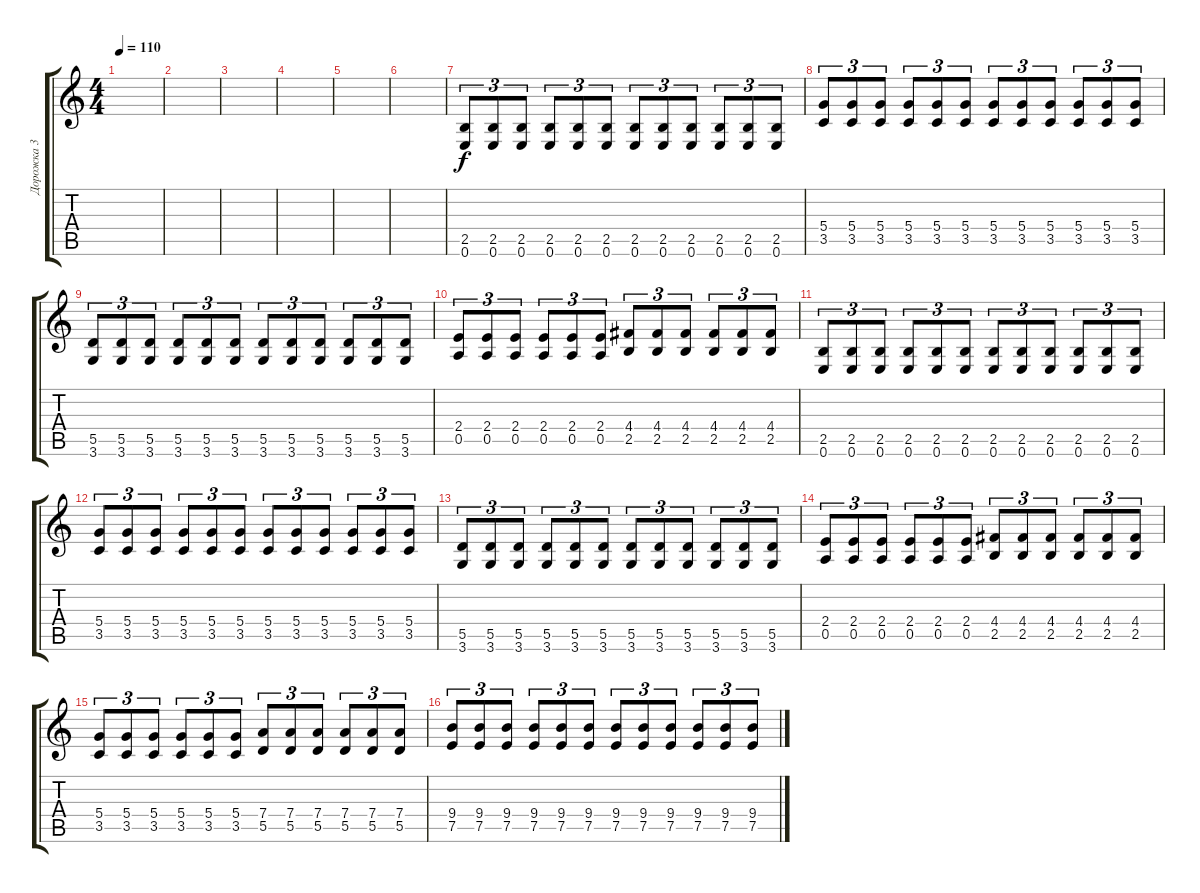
\track ("Дорожка 3" "Дорожка 3") {instrument electricguitarmuted}
\staff {score tabs}
\tuning (E4 B3 G3 D3 A2 E2) {hide}
\ts (4 4)
\tempo 110
\clef g2
\ks c
|
|
|
|
|
|
(2.5 0.6).8{tu (3 2) volume 14 instrument electricguitarmuted} (2.5 0.6).8{tu (3 2) instrument electricguitarmuted} (2.5 0.6).8{tu (3 2) instrument electricguitarmuted} (2.5 0.6).8{tu (3 2) instrument electricguitarmuted} (2.5 0.6).8{tu (3 2) instrument electricguitarmuted} (2.5 0.6).8{tu (3 2) instrument electricguitarmuted} (2.5 0.6).8{tu (3 2) instrument electricguitarmuted} (2.5 0.6).8{tu (3 2) instrument electricguitarmuted} (2.5 0.6).8{tu (3 2) instrument electricguitarmuted} (2.5 0.6).8{tu (3 2) instrument electricguitarmuted} (2.5 0.6).8{tu (3 2) instrument electricguitarmuted} (2.5 0.6).8{tu (3 2) instrument electricguitarmuted} |
(5.4 3.5).8{tu (3 2)} (5.4 3.5).8{tu (3 2)} (5.4 3.5).8{tu (3 2)} (5.4 3.5).8{tu (3 2)} (5.4 3.5).8{tu (3 2)} (5.4 3.5).8{tu (3 2)} (5.4 3.5).8{tu (3 2)} (5.4 3.5).8{tu (3 2)} (5.4 3.5).8{tu (3 2)} (5.4 3.5).8{tu (3 2)} (5.4 3.5).8{tu (3 2)} (5.4 3.5).8{tu (3 2)} |
(5.5 3.6).8{tu (3 2)} (5.5 3.6).8{tu (3 2)} (5.5 3.6).8{tu (3 2)} (5.5 3.6).8{tu (3 2)} (5.5 3.6).8{tu (3 2)} (5.5 3.6).8{tu (3 2)} (5.5 3.6).8{tu (3 2)} (5.5 3.6).8{tu (3 2)} (5.5 3.6).8{tu (3 2)} (5.5 3.6).8{tu (3 2)} (5.5 3.6).8{tu (3 2)} (5.5 3.6).8{tu (3 2)} |
(2.4 0.5).8{tu (3 2)} (2.4 0.5).8{tu (3 2)} (2.4 0.5).8{tu (3 2)} (2.4 0.5).8{tu (3 2)} (2.4 0.5).8{tu (3 2)} (2.4 0.5).8{tu (3 2)} (4.4 2.5).8{tu (3 2)} (4.4 2.5).8{tu (3 2)} (4.4 2.5).8{tu (3 2)} (4.4 2.5).8{tu (3 2)} (4.4 2.5).8{tu (3 2)} (4.4 2.5).8{tu (3 2)} |
(2.5 0.6).8{tu (3 2) volume 14 instrument electricguitarmuted} (2.5 0.6).8{tu (3 2) instrument electricguitarmuted} (2.5 0.6).8{tu (3 2) instrument electricguitarmuted} (2.5 0.6).8{tu (3 2) instrument electricguitarmuted} (2.5 0.6).8{tu (3 2) instrument electricguitarmuted} (2.5 0.6).8{tu (3 2) instrument electricguitarmuted} (2.5 0.6).8{tu (3 2) instrument electricguitarmuted} (2.5 0.6).8{tu (3 2) instrument electricguitarmuted} (2.5 0.6).8{tu (3 2) instrument electricguitarmuted} (2.5 0.6).8{tu (3 2) instrument electricguitarmuted} (2.5 0.6).8{tu (3 2) instrument electricguitarmuted} (2.5 0.6).8{tu (3 2) instrument electricguitarmuted} |
(5.4 3.5).8{tu (3 2)} (5.4 3.5).8{tu (3 2)} (5.4 3.5).8{tu (3 2)} (5.4 3.5).8{tu (3 2)} (5.4 3.5).8{tu (3 2)} (5.4 3.5).8{tu (3 2)} (5.4 3.5).8{tu (3 2)} (5.4 3.5).8{tu (3 2)} (5.4 3.5).8{tu (3 2)} (5.4 3.5).8{tu (3 2)} (5.4 3.5).8{tu (3 2)} (5.4 3.5).8{tu (3 2)} |
(5.5 3.6).8{tu (3 2)} (5.5 3.6).8{tu (3 2)} (5.5 3.6).8{tu (3 2)} (5.5 3.6).8{tu (3 2)} (5.5 3.6).8{tu (3 2)} (5.5 3.6).8{tu (3 2)} (5.5 3.6).8{tu (3 2)} (5.5 3.6).8{tu (3 2)} (5.5 3.6).8{tu (3 2)} (5.5 3.6).8{tu (3 2)} (5.5 3.6).8{tu (3 2)} (5.5 3.6).8{tu (3 2)} |
(2.4 0.5).8{tu (3 2)} (2.4 0.5).8{tu (3 2)} (2.4 0.5).8{tu (3 2)} (2.4 0.5).8{tu (3 2)} (2.4 0.5).8{tu (3 2)} (2.4 0.5).8{tu (3 2)} (4.4 2.5).8{tu (3 2)} (4.4 2.5).8{tu (3 2)} (4.4 2.5).8{tu (3 2)} (4.4 2.5).8{tu (3 2)} (4.4 2.5).8{tu (3 2)} (4.4 2.5).8{tu (3 2)} |
(5.4 3.5).8{tu (3 2)} (5.4 3.5).8{tu (3 2)} (5.4 3.5).8{tu (3 2)} (5.4 3.5).8{tu (3 2)} (5.4 3.5).8{tu (3 2)} (5.4 3.5).8{tu (3 2)} (7.4 5.5).8{tu (3 2)} (7.4 5.5).8{tu (3 2)} (7.4 5.5).8{tu (3 2)} (7.4 5.5).8{tu (3 2)} (7.4 5.5).8{tu (3 2)} (7.4 5.5).8{tu (3 2)} |
(9.4 7.5).8{tu (3 2)} (9.4 7.5).8{tu (3 2)} (9.4 7.5).8{tu (3 2)} (9.4 7.5).8{tu (3 2)} (9.4 7.5).8{tu (3 2)} (9.4 7.5).8{tu (3 2)} (9.4 7.5).8{tu (3 2)} (9.4 7.5).8{tu (3 2)} (9.4 7.5).8{tu (3 2)} (9.4 7.5).8{tu (3 2)} (9.4 7.5).8{tu (3 2)} (9.4 7.5).8{tu (3 2)}
